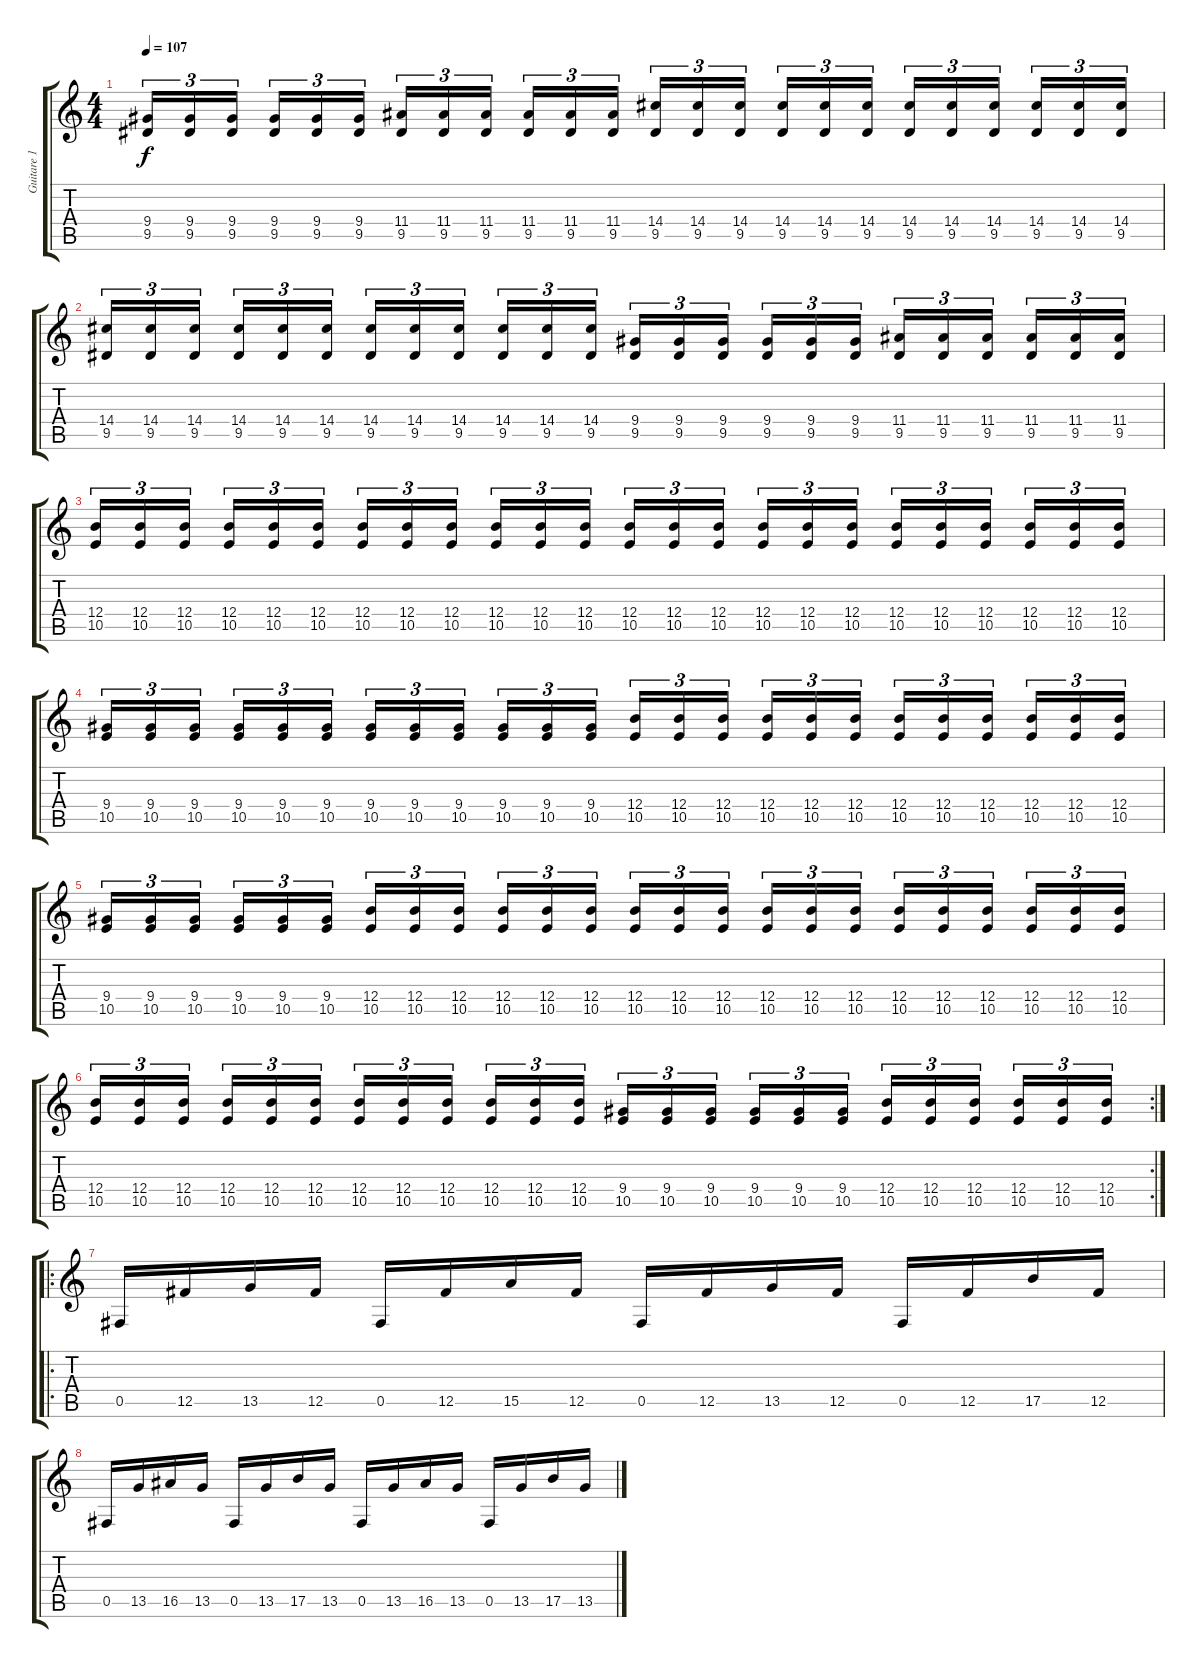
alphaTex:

\track ("Guitare 1" "Guitare 1") {instrument distortionguitar}
\staff {score tabs}
\tuning (Db4 Ab3 E3 B2 Gb2 Db2) {hide}
\ts (4 4)
\tempo 107
\clef g2
\ks c
(9.4 9.5).16{tu (3 2) dy f} (9.4 9.5).16{tu (3 2)} (9.4 9.5).16{tu (3 2) beam splitsecondary} (9.4 9.5).16{tu (3 2)} (9.4 9.5).16{tu (3 2)} (9.4 9.5).16{tu (3 2)} (11.4 9.5).16{tu (3 2)} (11.4 9.5).16{tu (3 2)} (11.4 9.5).16{tu (3 2) beam splitsecondary} (11.4 9.5).16{tu (3 2)} (11.4 9.5).16{tu (3 2)} (11.4 9.5).16{tu (3 2)} (14.4 9.5).16{tu (3 2)} (14.4 9.5).16{tu (3 2)} (14.4 9.5).16{tu (3 2) beam splitsecondary} (14.4 9.5).16{tu (3 2)} (14.4 9.5).16{tu (3 2)} (14.4 9.5).16{tu (3 2)} (14.4 9.5).16{tu (3 2)} (14.4 9.5).16{tu (3 2)} (14.4 9.5).16{tu (3 2) beam splitsecondary} (14.4 9.5).16{tu (3 2)} (14.4 9.5).16{tu (3 2)} (14.4 9.5).16{tu (3 2)} |
(14.4 9.5).16{tu (3 2)} (14.4 9.5).16{tu (3 2)} (14.4 9.5).16{tu (3 2) beam splitsecondary} (14.4 9.5).16{tu (3 2)} (14.4 9.5).16{tu (3 2)} (14.4 9.5).16{tu (3 2)} (14.4 9.5).16{tu (3 2)} (14.4 9.5).16{tu (3 2)} (14.4 9.5).16{tu (3 2) beam splitsecondary} (14.4 9.5).16{tu (3 2)} (14.4 9.5).16{tu (3 2)} (14.4 9.5).16{tu (3 2)} (9.4 9.5).16{tu (3 2)} (9.4 9.5).16{tu (3 2)} (9.4 9.5).16{tu (3 2) beam splitsecondary} (9.4 9.5).16{tu (3 2)} (9.4 9.5).16{tu (3 2)} (9.4 9.5).16{tu (3 2)} (11.4 9.5).16{tu (3 2)} (11.4 9.5).16{tu (3 2)} (11.4 9.5).16{tu (3 2) beam splitsecondary} (11.4 9.5).16{tu (3 2)} (11.4 9.5).16{tu (3 2)} (11.4 9.5).16{tu (3 2)} |
(12.4 10.5).16{tu (3 2)} (12.4 10.5).16{tu (3 2)} (12.4 10.5).16{tu (3 2) beam splitsecondary} (12.4 10.5).16{tu (3 2)} (12.4 10.5).16{tu (3 2)} (12.4 10.5).16{tu (3 2)} (12.4 10.5).16{tu (3 2)} (12.4 10.5).16{tu (3 2)} (12.4 10.5).16{tu (3 2) beam splitsecondary} (12.4 10.5).16{tu (3 2)} (12.4 10.5).16{tu (3 2)} (12.4 10.5).16{tu (3 2)} (12.4 10.5).16{tu (3 2)} (12.4 10.5).16{tu (3 2)} (12.4 10.5).16{tu (3 2) beam splitsecondary} (12.4 10.5).16{tu (3 2)} (12.4 10.5).16{tu (3 2)} (12.4 10.5).16{tu (3 2)} (12.4 10.5).16{tu (3 2)} (12.4 10.5).16{tu (3 2)} (12.4 10.5).16{tu (3 2) beam splitsecondary} (12.4 10.5).16{tu (3 2)} (12.4 10.5).16{tu (3 2)} (12.4 10.5).16{tu (3 2)} |
(9.4 10.5).16{tu (3 2)} (9.4 10.5).16{tu (3 2)} (9.4 10.5).16{tu (3 2) beam splitsecondary} (9.4 10.5).16{tu (3 2)} (9.4 10.5).16{tu (3 2)} (9.4 10.5).16{tu (3 2)} (9.4 10.5).16{tu (3 2)} (9.4 10.5).16{tu (3 2)} (9.4 10.5).16{tu (3 2) beam splitsecondary} (9.4 10.5).16{tu (3 2)} (9.4 10.5).16{tu (3 2)} (9.4 10.5).16{tu (3 2)} (12.4 10.5).16{tu (3 2)} (12.4 10.5).16{tu (3 2)} (12.4 10.5).16{tu (3 2) beam splitsecondary} (12.4 10.5).16{tu (3 2)} (12.4 10.5).16{tu (3 2)} (12.4 10.5).16{tu (3 2)} (12.4 10.5).16{tu (3 2)} (12.4 10.5).16{tu (3 2)} (12.4 10.5).16{tu (3 2) beam splitsecondary} (12.4 10.5).16{tu (3 2)} (12.4 10.5).16{tu (3 2)} (12.4 10.5).16{tu (3 2)} |
(9.4 10.5).16{tu (3 2)} (9.4 10.5).16{tu (3 2)} (9.4 10.5).16{tu (3 2) beam splitsecondary} (9.4 10.5).16{tu (3 2)} (9.4 10.5).16{tu (3 2)} (9.4 10.5).16{tu (3 2)} (12.4 10.5).16{tu (3 2)} (12.4 10.5).16{tu (3 2)} (12.4 10.5).16{tu (3 2) beam splitsecondary} (12.4 10.5).16{tu (3 2)} (12.4 10.5).16{tu (3 2)} (12.4 10.5).16{tu (3 2)} (12.4 10.5).16{tu (3 2)} (12.4 10.5).16{tu (3 2)} (12.4 10.5).16{tu (3 2) beam splitsecondary} (12.4 10.5).16{tu (3 2)} (12.4 10.5).16{tu (3 2)} (12.4 10.5).16{tu (3 2)} (12.4 10.5).16{tu (3 2)} (12.4 10.5).16{tu (3 2)} (12.4 10.5).16{tu (3 2) beam splitsecondary} (12.4 10.5).16{tu (3 2)} (12.4 10.5).16{tu (3 2)} (12.4 10.5).16{tu (3 2)} |
\rc 2
(12.4 10.5).16{tu (3 2)} (12.4 10.5).16{tu (3 2)} (12.4 10.5).16{tu (3 2) beam splitsecondary} (12.4 10.5).16{tu (3 2)} (12.4 10.5).16{tu (3 2)} (12.4 10.5).16{tu (3 2)} (12.4 10.5).16{tu (3 2)} (12.4 10.5).16{tu (3 2)} (12.4 10.5).16{tu (3 2) beam splitsecondary} (12.4 10.5).16{tu (3 2)} (12.4 10.5).16{tu (3 2)} (12.4 10.5).16{tu (3 2)} (9.4 10.5).16{tu (3 2)} (9.4 10.5).16{tu (3 2)} (9.4 10.5).16{tu (3 2) beam splitsecondary} (9.4 10.5).16{tu (3 2)} (9.4 10.5).16{tu (3 2)} (9.4 10.5).16{tu (3 2)} (12.4 10.5).16{tu (3 2)} (12.4 10.5).16{tu (3 2)} (12.4 10.5).16{tu (3 2) beam splitsecondary} (12.4 10.5).16{tu (3 2)} (12.4 10.5).16{tu (3 2)} (12.4 10.5).16{tu (3 2)} |
\ro
0.5.16 12.5.16 13.5.16 12.5.16 0.5.16 12.5.16 15.5.16 12.5.16 0.5.16 12.5.16 13.5.16 12.5.16 0.5.16 12.5.16 17.5.16 12.5.16 |
0.5.16 13.5.16 16.5.16 13.5.16 0.5.16 13.5.16 17.5.16 13.5.16 0.5.16 13.5.16 16.5.16 13.5.16 0.5.16 13.5.16 17.5.16 13.5.16
